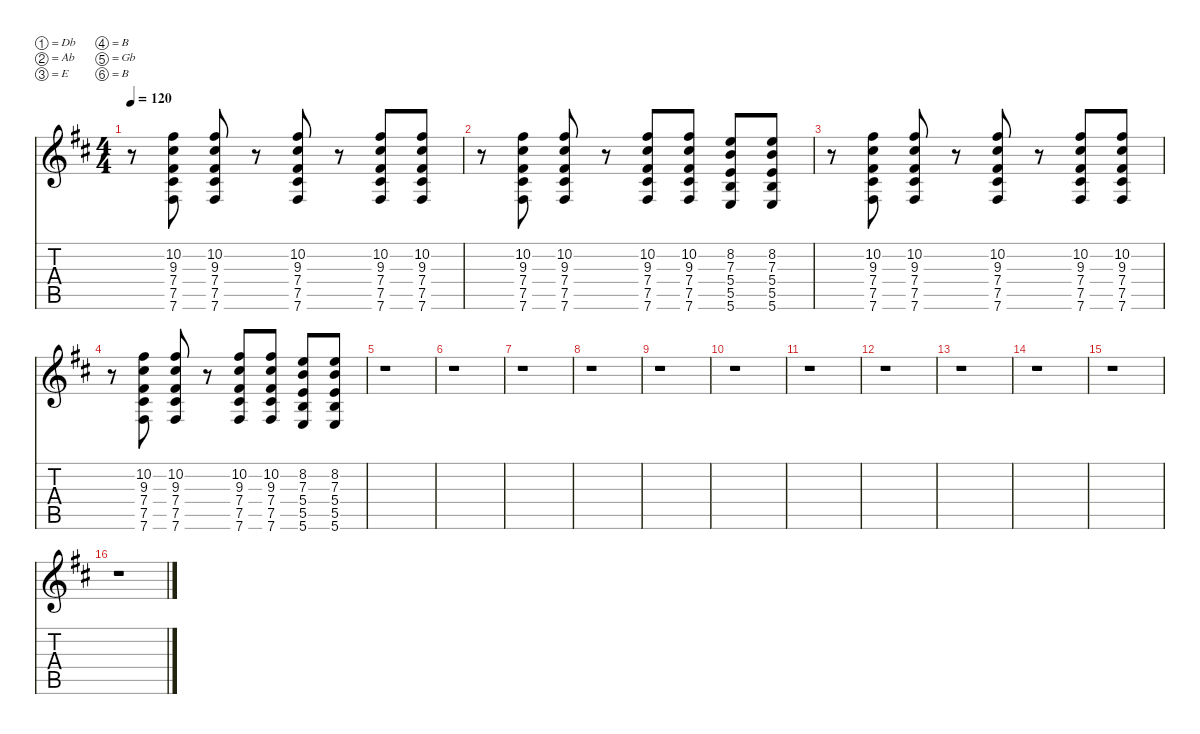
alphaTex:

\defaultSystemsLayout 4
\hideDynamics
\bracketExtendMode nobrackets
\singleTrackTrackNamePolicy hidden
\multiTrackTrackNamePolicy hidden
\firstSystemTrackNameMode fullname
\firstSystemTrackNameOrientation horizontal
\otherSystemsTrackNameOrientation horizontal
\track ("Michael Gallagher Clean" "jz.guit.") {defaultSystemsLayout 16 instrument electricguitarjazz}
\staff {score tabs}
\tuning (Db4 Ab3 E3 B2 Gb2 B1)
\ts (4 4)
\tempo 120
\clef g2
\ks bminor
r.8{dy f beam Down} (10.2{acc #} 9.3{acc #} 7.4{acc #} 7.5{acc #} 7.6{acc #}).8{beam Up} (10.2{acc #} 9.3{acc #} 7.4{acc #} 7.5{acc #} 7.6{acc #}).8{beam Up} r.8{beam Up} (10.2{acc #} 9.3{acc #} 7.4{acc #} 7.5{acc #} 7.6{acc #}).8{beam Up} r.8{beam Up} (10.2{acc #} 9.3{acc #} 7.4{acc #} 7.5{acc #} 7.6{acc #}).8{beam Up} (10.2{acc #} 9.3{acc #} 7.4{acc #} 7.5{acc #} 7.6{acc #}).8{beam Up} |
r.8{beam Down} (10.2{acc #} 9.3{acc #} 7.4{acc #} 7.5{acc #} 7.6{acc #}).8{beam Up} (10.2{acc #} 9.3{acc #} 7.4{acc #} 7.5{acc #} 7.6{acc #}).8{beam Up} r.8{beam Up} (10.2{acc #} 9.3{acc #} 7.4{acc #} 7.5{acc #} 7.6{acc #}).8{beam Up} (10.2{acc #} 9.3{acc #} 7.4{acc #} 7.5{acc #} 7.6{acc #}).8{beam Up} (8.2{acc forcenatural} 7.3{acc forcenatural} 5.4{acc forcenatural} 5.5{acc forcenatural} 5.6{acc forcenatural}).8{beam Up} (8.2{acc forcenatural} 7.3{acc forcenatural} 5.4{acc forcenatural} 5.5{acc forcenatural} 5.6{acc forcenatural}).8{beam Up} |
r.8{beam Down} (10.2{acc #} 9.3{acc #} 7.4{acc #} 7.5{acc #} 7.6{acc #}).8{beam Up} (10.2{acc #} 9.3{acc #} 7.4{acc #} 7.5{acc #} 7.6{acc #}).8{beam Up} r.8{beam Up} (10.2{acc #} 9.3{acc #} 7.4{acc #} 7.5{acc #} 7.6{acc #}).8{beam Up} r.8{beam Up} (10.2{acc #} 9.3{acc #} 7.4{acc #} 7.5{acc #} 7.6{acc #}).8{beam Up} (10.2{acc #} 9.3{acc #} 7.4{acc #} 7.5{acc #} 7.6{acc #}).8{beam Up} |
r.8{beam Down} (10.2{acc #} 9.3{acc #} 7.4{acc #} 7.5{acc #} 7.6{acc #}).8{beam Up} (10.2{acc #} 9.3{acc #} 7.4{acc #} 7.5{acc #} 7.6{acc #}).8{beam Up} r.8{beam Up} (10.2{acc #} 9.3{acc #} 7.4{acc #} 7.5{acc #} 7.6{acc #}).8{beam Up} (10.2{acc #} 9.3{acc #} 7.4{acc #} 7.5{acc #} 7.6{acc #}).8{beam Up} (8.2{acc forcenatural} 7.3{acc forcenatural} 5.4{acc forcenatural} 5.5{acc forcenatural} 5.6{acc forcenatural}).8{beam Up} (8.2{acc forcenatural} 7.3{acc forcenatural} 5.4{acc forcenatural} 5.5{acc forcenatural} 5.6{acc forcenatural}).8{beam Up} |
r.1{beam Down} |
r.1{beam Down} |
r.1{beam Down} |
r.1{beam Down} |
r.1{beam Down} |
r.1{beam Down} |
r.1{beam Down} |
r.1{beam Down} |
r.1{beam Down} |
r.1{beam Down} |
r.1{beam Down} |
r.1{beam Down}
